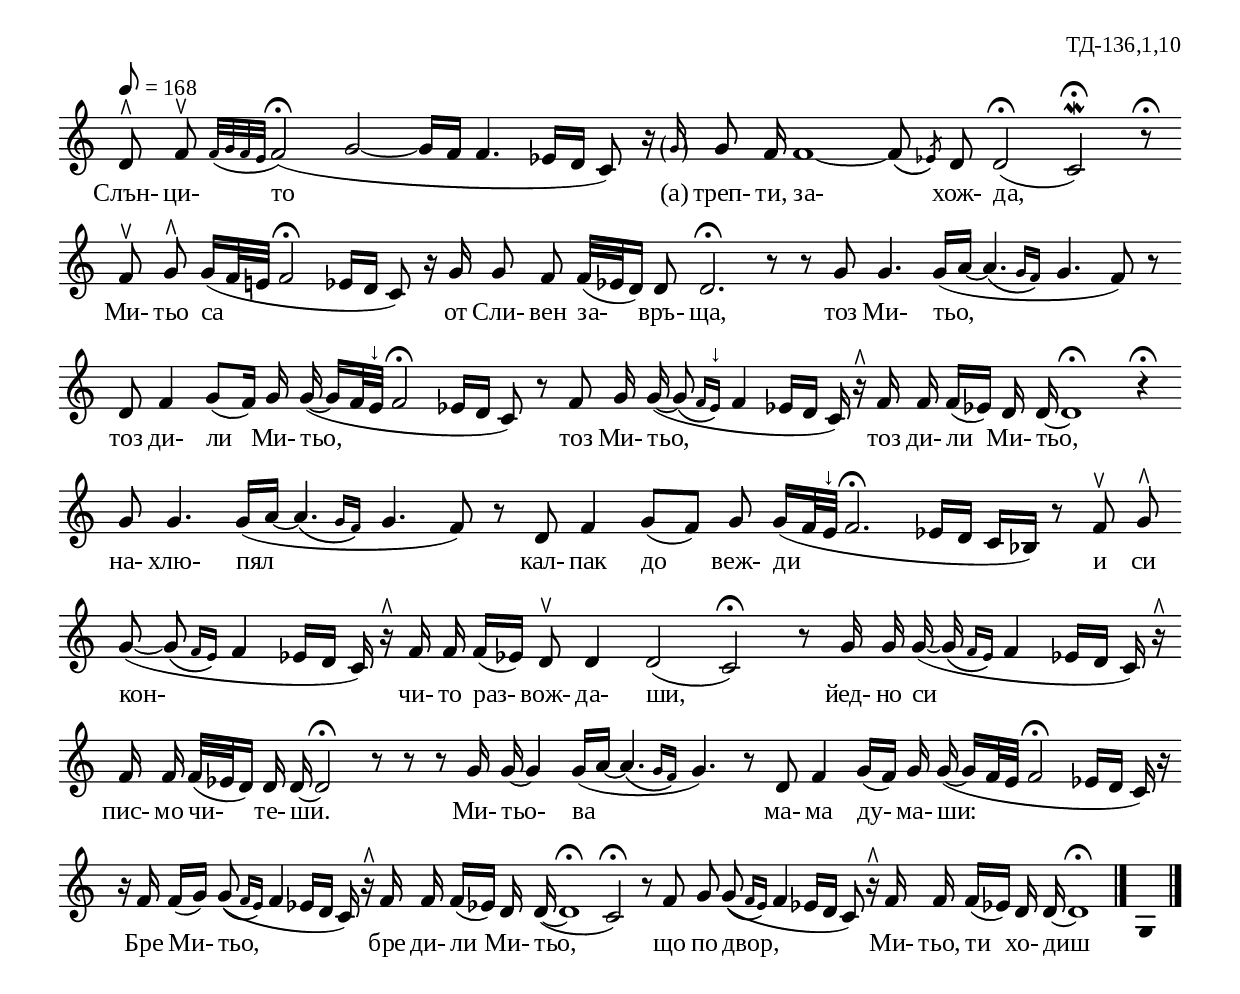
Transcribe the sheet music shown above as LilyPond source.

%{
td_136_1_10
%}

\include "td-preamble.ly"

\score {
\relative c' {
\tempo 8 = 168
\cadenzaOn
d8^\rtoe f\noBeam^\ltoe \acciaccatura { f32[ g f e] } f2\fermata( g~ g16[ f] f4. ees16[ d] c8) r16
\par
\ii \parenthesize g' g8\noBeam f16\noBeam f1~ \afterGrace f8\noBeam\( { \stdB ees!\) \stdE } d\noBeam d2\fermata( c\mordent\fermata) r8\fermata
\bar "" %%2
f8^\ltoe g\noBeam^\rtoe g16[( f32 e] f2\fermata ees16[ d] c8) r16 \bar ""
g' g8\noBeam f f32[( ees! d16]) d8 d2.\fermata r8 r
\bar "" %%3
g8 g4. g16[( a]~ \afterGrace a4.\( { g16[ f]\) } g4. f8) r \bar ""
d f4 g8[( f16]) g g\noBeam~( g[ f32 ees^"↓"] 
f2\fermata ees!16[ d] c8) r
\bar "" %%4
f8 g16\noBeam g(~ \afterGrace g8\noBeam\( { f16[ ees^"↓"\)] } f4 ees!16[ d] c) r16^\rtoe \bar ""
f f\noBeam f[( ees!)] d 
d\noBeam~ d1\fermata r4\fermata
\bar "" %%5
g8 g4. \bar "" g16[( a]~ \afterGrace a4.\( { g16[ f]\) } g4. f8) r \bar "" 
d f4 g8[( f]) g  \bar ""  g16([ f32 ees^"↓"] f2.\fermata ees!16[ d] c[ bes]) r8
\bar "" %%6
f'8^\ltoe g\noBeam^\rtoe \bar "" g(~ \afterGrace g\noBeam\( { f16[ ees\)] } f4 ees!16[ d] c) r16^\rtoe \bar ""
f f\noBeam f[( ees!)] d8^\ltoe \bar "" 
d4 d2( c\fermata) r8
\bar "" %%7
g'16 g\noBeam  \bar "" g(~ \afterGrace g\noBeam\( { f16[ ees\)] } f4 ees!16[ d] c) r16^\rtoe \bar ""
f f\noBeam f32[( ees! d16]) d \bar "" 
d\noBeam~ d2\fermata r8 r r
\bar "" %%8
g16 g\noBeam~ g4 g16([ a]~ \afterGrace a4.\( { g16[ f\)] } g4.) r8 \bar ""
d f4 g16[( f]) g \bar "" g\noBeam~( g[ f32 ees] f2\fermata
ees!16[ d] c) r16
\bar "" %%9
r16 f f[( g]) \afterGrace g8(\( { f16[ ees\)] } f4 ees!16[ d] c) r16^\rtoe f f\noBeam f[( ees!]) d 
d\noBeam~( d1\fermata c2\fermata) r8
\bar ""
f8 g\noBeam \afterGrace g(\( { f16[ ees]\) } f4 ees!16[ d] c8\noBeam) r16^\rtoe
f16 f\noBeam f[( ees!]) d d\noBeam~ d1\fermata
 \bar "|." 
s4 \fixB g,4 
 \bar "|."  
}
\addlyrics { Слън- ци- то "(а)" треп- ти, за- хож- да, Ми- тьо са от Сли- вен
за- връ- ща, тоз Ми- тьо, тоз ди- ли Ми- тьо, тоз Ми- тьо, тоз ди- ли Ми- тьо, 
на- хлю- пял кал- пак до веж- ди и си кон- чи- то раз- вож- да- ши,
йед- но си пис- мо чи- те- ши. Ми- тьо- ва ма- ма ду- ма- ши:
Бре Ми- тьо, бре ди- ли Ми- тьо, 
що по двор, Ми- тьо, ти хо- диш }
%
\layout {
   \context { 
	    \Staff \remove "Time_signature_engraver" } 
  indent = #0
  line-width = 190\mm
  ragged-right=##f
}
%
\midi { 
	\context {
		\Score tempoWholesPerMinute = #(ly:make-moment 168 8)
		}
	}
}
%
\header{
  opus = "ТД-136,1,10"
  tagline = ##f
}


